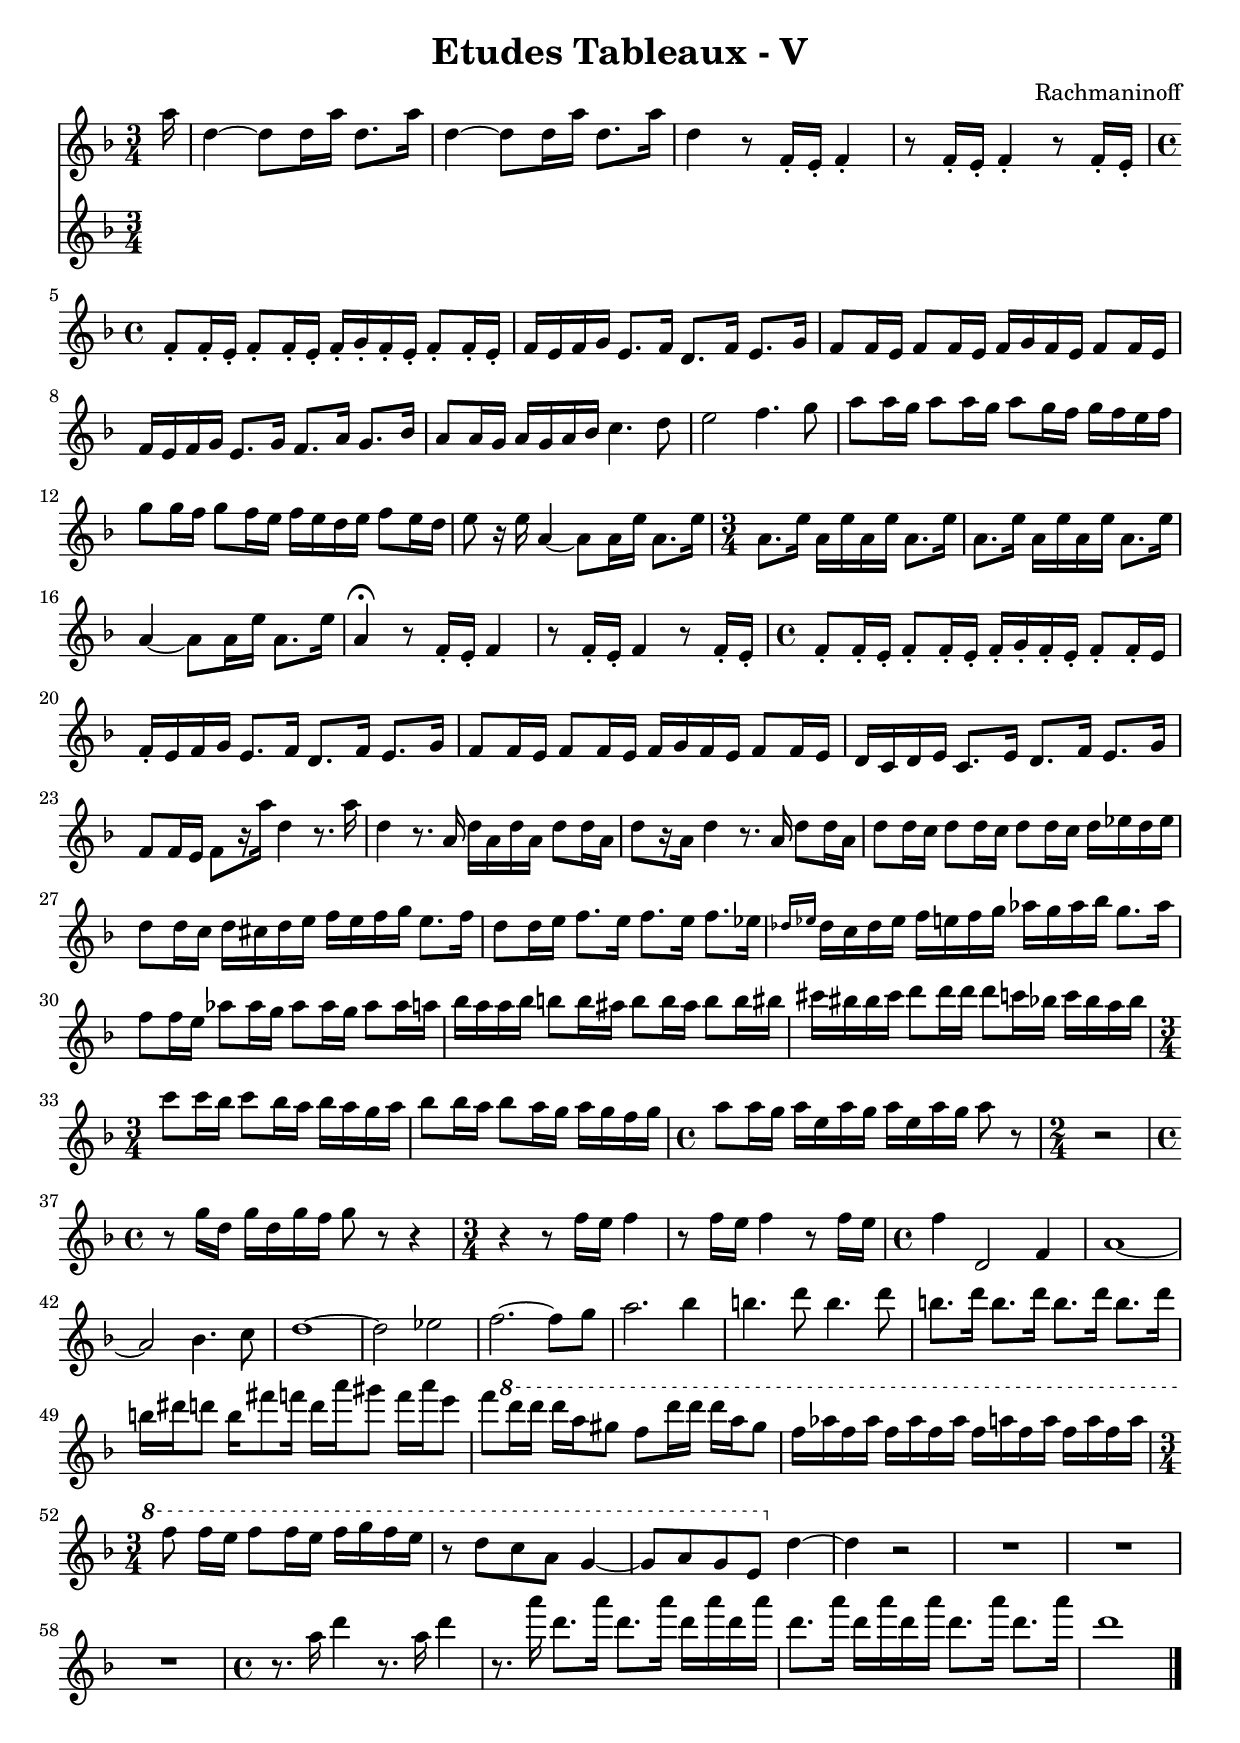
\version "2.20"

firstVoice = \relative c''' {
  \time 3/4
  \key d \minor
  \clef treble
  
  \partial 16 a16 |
  d,4~ d8 d16 a' d,8. a'16 |
  d,4~ d8 d16 a' d,8. a'16 |
  d,4 r8 f,16-. e-. f4-. |
  r8 f16-. e-. f4-. r8 f16-. e-. |
  
  \time 4/4
  f8-. f16-. e-. f8-. f16-. e-. f-. g-. f-. e-. f8-. f16-. e-. |
  f16 e f g e8. f16 d8. f16 e8. g16 |
  f8 f16 e f8 f16 e f g f e f8 f16 e |
  f16 e f g e8. g16 f8. a16 g8. bes16 |
  a8 a16 g a g a bes c4. d8 |
  e2 f4. g8 |
  a8 a16 g a8 a16 g a8 g16 f g f e f |
  g8 g16 f g8 f16 e f e d e f8 e16 d |
  e8 r16 e a,4~ a8 a16 e' a,8. e'16 |
  \time 3/4
  a,8. e'16 a, e' a, e' a,8. e'16 |
  a,8. e'16 a, e' a, e' a,8. e'16 |
  a,4~ a8 a16 e' a,8. e'16 |
  a,4\fermata r8 f16-. e-. f4 |
  r8 f16-. e-. f4 r8 f16-. e-. |
  \time 4/4
  f8-. f16-. e-. f8-. f16-. e-. f-. g-. f-. e-. f8-. f16-. e |
  f16-. e f g e8. f16 d8. f16 e8. g16 |
  f8 f16 e f8 f16 e f16 g f e f8 f16 e |
  d16 c d e c8. e16 d8. f16 e8. g16 |
  f8 f16 e f8[ r16 a'16] d,4 r8. a'16 |
  d,4 r8. a16 d a d a d8 d16 a |
  d8[ r16 a16] d4 r8. a16 d8 d16 a |
  d8 d16 c d8 d16 c d8 d16 c d16 es d es |
  d8 d16 c d cis d e f e f g e8. f16 |
  d8 d16 e f8. e16 f8. e16 f8. es16 |
  \grace { des16 es } des16 c des es f e f g as g as bes g8. as16 |
  f8 f16 e as8 as16 g as8 as16 g as8 as16 a |
  bes16 a a bes b8 b16 ais b8 b16 ais b8 b16 bis |
  cis16 bis bis cis d8 d16 d d8 c16 bes c bes a bes |
  \time 3/4
  c8 c16 bes c8 bes16 a bes a g a |
  bes8 bes16 a bes8 a16 g a g f g |
  \time 4/4
  a8 a16 g a e a g a e a g a8 r8 |
  \time 2/4
  r2 |
  \time 4/4
  r8 g16 d g d g f g8 r8 r4 |
  \time 3/4
  r4 r8 f16 e f4 |
  r8 f16 e f4 r8 f16 e |
  \time 4/4
  f4 d,2 f4 |
  a1~ |
  a2 bes4. c8 |
  d1~ |
  d2 es |
  f2.~ f8 g |
  a2. bes4 |
  b4. d8 b4. d8 |
  b8. d16 b8. d16 b8. d16 b8. d16 |
  b16 dis d8 b16 fis'8 f16 d16 a' gis8 f16 a e8 |
  
  f8 \ottava #1 d'16 d d a gis8 f d'16 d d a gis8 |
  f16 as f as f as f as f a f a f a f a |
  \time 3/4
  f8 f16[ e] f8 f16 e f g f e |
  r8 d c a g4~ |
  g8a g e \ottava #0 d4~ |
  d4 r2 |
  R2. |
  R2. |
  R2. |
  \time 4/4
  r8. a'16 d4 r8. a16 d4 |
  r8. a'16 d,8. a'16 d,8. a'16 d, a' d, a' |
  d,8. a'16 d, a' d, a' d,8. a'16 d,8. a'16 |
  d,1 |
  \bar "|."

}

secondVoice = \relative c''' {
  \time 3/4
  \key d \minor
  \clef treble
  
  
}

\header {
  title = "Etudes Tableaux - V"
  composer = "Rachmaninoff"
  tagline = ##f
}

\paper {
  indent = 0.0
  ragged-last-bottom = ##f
  print-all-headers = ##f
}

\score {
  <<
    \new Staff = "right" \with { midiInstrument = "acoustic grand"} \firstVoice
    \new Staff = "right" \with { midiInstrument = "acoustic grand"} \secondVoice
  >>

  \layout { }

  \midi { }
}